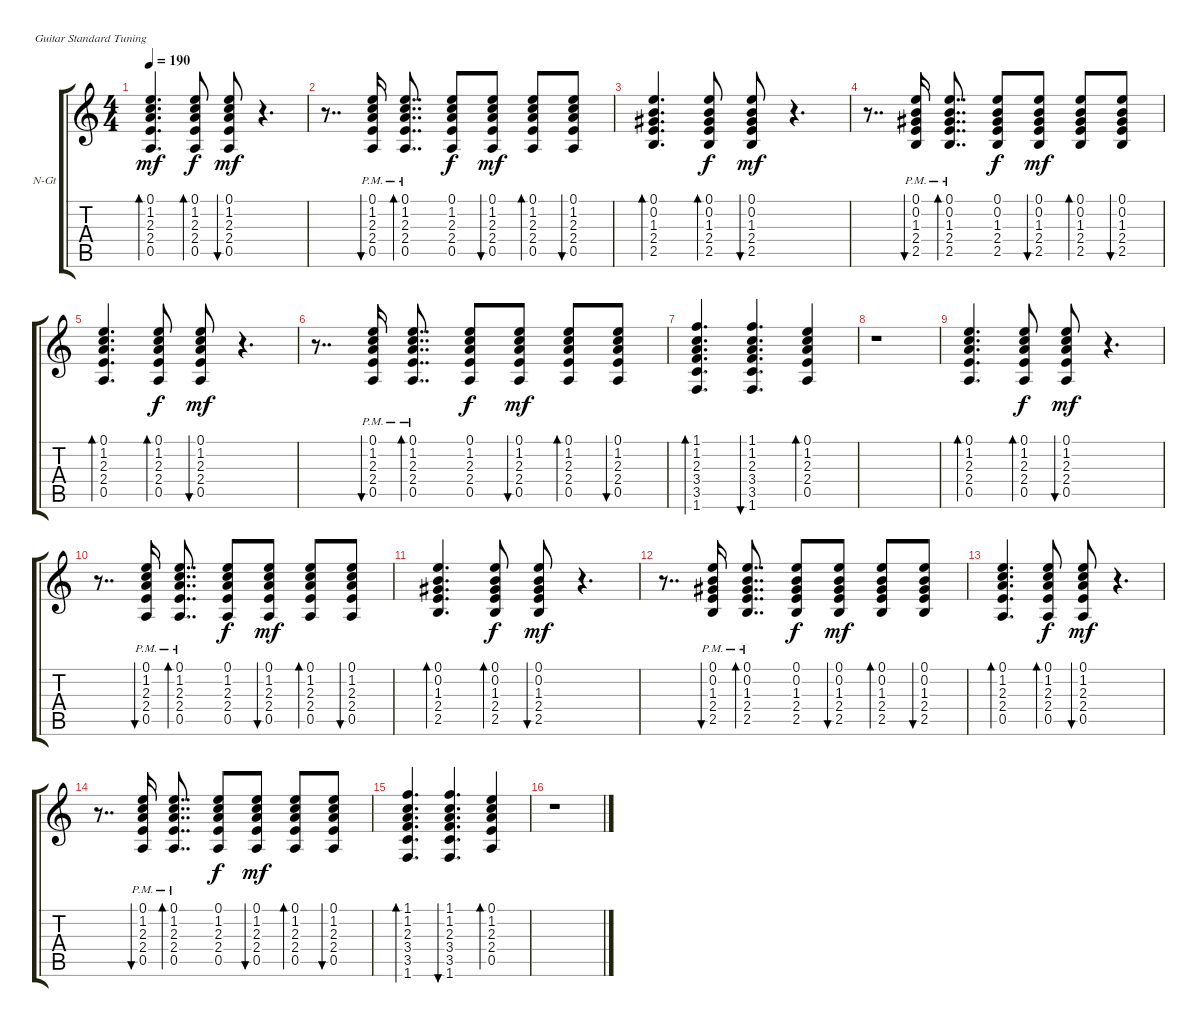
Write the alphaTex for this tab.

\defaultSystemsLayout 4
\bracketExtendMode groupsimilarinstruments
\firstSystemTrackNameOrientation horizontal
\otherSystemsTrackNameOrientation horizontal
\track ("Nylon Guitar" "N-Gt") {instrument acousticguitarnylon}
\staff {score tabs}
\tuning (E4 B3 G3 D3 A2 E2)
\ts (4 4)
\tempo 190
\clef g2
\ks c
(0.5 2.4 2.3 1.2 0.1).4{d bd 170 dy mf} (0.5 2.4 2.3 1.2 0.1).8{bd 43 dy f} (0.5 2.4 2.3 1.2 0.1).8{bu 42 dy mf} r.4{d} |
r.8{dd} (0.5{pm} 2.4{pm} 2.3{pm} 1.2{pm} 0.1{pm}).16{bu 42} (0.5{pm} 2.4{pm} 2.3{pm} 1.2{pm} 0.1{pm}).8{dd bd 41} (0.5 2.4 2.3 1.2 0.1).8{dy f} (0.5 2.4 2.3 1.2 0.1).8{bu 48 dy mf} (0.5 2.4 2.3 1.2 0.1).8{bd 47} (0.5 2.4 2.3 1.2 0.1).8{bu 46} |
(2.5 2.4 1.3 0.2 0.1).4{d bd 115} (2.5 2.4 1.3 0.2 0.1).8{bd 43 dy f} (2.5 2.4 1.3 0.2 0.1).8{bu 42 dy mf} r.4{d} |
r.8{dd} (2.5{pm} 2.4{pm} 1.3{pm} 0.2{pm} 0.1{pm}).16{bu 42} (2.5{pm} 2.4{pm} 1.3{pm} 0.2{pm} 0.1{pm}).8{dd bd 41} (2.5 2.4 1.3 0.2 0.1).8{dy f} (2.5 2.4 1.3 0.2 0.1).8{bu 48 dy mf} (2.5 2.4 1.3 0.2 0.1).8{bd 47} (2.5 2.4 1.3 0.2 0.1).8{bu 46} |
(0.5 2.4 2.3 1.2 0.1).4{d bd 170} (0.5 2.4 2.3 1.2 0.1).8{bd 43 dy f} (0.5 2.4 2.3 1.2 0.1).8{bu 42 dy mf} r.4{d} |
r.8{dd} (0.5{pm} 2.4{pm} 2.3{pm} 1.2{pm} 0.1{pm}).16{bu 42} (0.5{pm} 2.4{pm} 2.3{pm} 1.2{pm} 0.1{pm}).8{dd bd 41} (0.5 2.4 2.3 1.2 0.1).8{dy f} (0.5 2.4 2.3 1.2 0.1).8{bu 48 dy mf} (0.5 2.4 2.3 1.2 0.1).8{bd 47} (0.5 2.4 2.3 1.2 0.1).8{bu 46} |
(1.6 3.5 3.4 2.3 1.2 1.1).4{d bd 239} (1.6 3.5 3.4 2.3 1.2 1.1).4{d bu 115} (0.5 2.4 2.3 1.2 0.1).4{bd 153} |
r.1 |
(0.5 2.4 2.3 1.2 0.1).4{d bd 170} (0.5 2.4 2.3 1.2 0.1).8{bd 43 dy f} (0.5 2.4 2.3 1.2 0.1).8{bu 42 dy mf} r.4{d} |
r.8{dd} (0.5{pm} 2.4{pm} 2.3{pm} 1.2{pm} 0.1{pm}).16{bu 42} (0.5{pm} 2.4{pm} 2.3{pm} 1.2{pm} 0.1{pm}).8{dd bd 41} (0.5 2.4 2.3 1.2 0.1).8{dy f} (0.5 2.4 2.3 1.2 0.1).8{bu 48 dy mf} (0.5 2.4 2.3 1.2 0.1).8{bd 47} (0.5 2.4 2.3 1.2 0.1).8{bu 46} |
(2.5 2.4 1.3 0.2 0.1).4{d bd 115} (2.5 2.4 1.3 0.2 0.1).8{bd 43 dy f} (2.5 2.4 1.3 0.2 0.1).8{bu 42 dy mf} r.4{d} |
r.8{dd} (2.5{pm} 2.4{pm} 1.3{pm} 0.2{pm} 0.1{pm}).16{bu 42} (2.5{pm} 2.4{pm} 1.3{pm} 0.2{pm} 0.1{pm}).8{dd bd 41} (2.5 2.4 1.3 0.2 0.1).8{dy f} (2.5 2.4 1.3 0.2 0.1).8{bu 48 dy mf} (2.5 2.4 1.3 0.2 0.1).8{bd 47} (2.5 2.4 1.3 0.2 0.1).8{bu 46} |
(0.5 2.4 2.3 1.2 0.1).4{d bd 170} (0.5 2.4 2.3 1.2 0.1).8{bd 43 dy f} (0.5 2.4 2.3 1.2 0.1).8{bu 42 dy mf} r.4{d} |
r.8{dd} (0.5{pm} 2.4{pm} 2.3{pm} 1.2{pm} 0.1{pm}).16{bu 42} (0.5{pm} 2.4{pm} 2.3{pm} 1.2{pm} 0.1{pm}).8{dd bd 41} (0.5 2.4 2.3 1.2 0.1).8{dy f} (0.5 2.4 2.3 1.2 0.1).8{bu 48 dy mf} (0.5 2.4 2.3 1.2 0.1).8{bd 47} (0.5 2.4 2.3 1.2 0.1).8{bu 46} |
(1.6 3.5 3.4 2.3 1.2 1.1).4{d bd 239} (1.6 3.5 3.4 2.3 1.2 1.1).4{d bu 115} (0.5 2.4 2.3 1.2 0.1).4{bd 153} |
r.1
